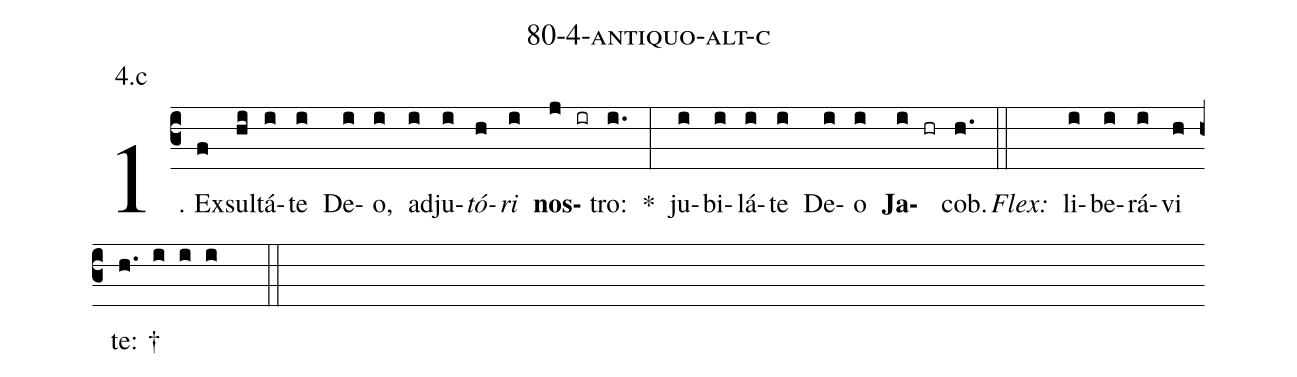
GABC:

name: 80-4-antiquo-alt-c;
annotation: 4.c;
%%
(c3)1. Ex(f)sul(hi)tá(i)te(i) De(i)o,(i) ad(i)ju(i)<i>tó</i>(h)<i>ri</i>(i) <b>nos</b>(j ir)tro:(i.) *(:) ju(i)bi(i)lá(i)te(i) De(i)o(i) <b>Ja</b>(i hr)cob.(h.) (::)
<i>Flex:</i>()  li(i)be(i)rá(i)vi(h) te: †(h. i i i  ::)
